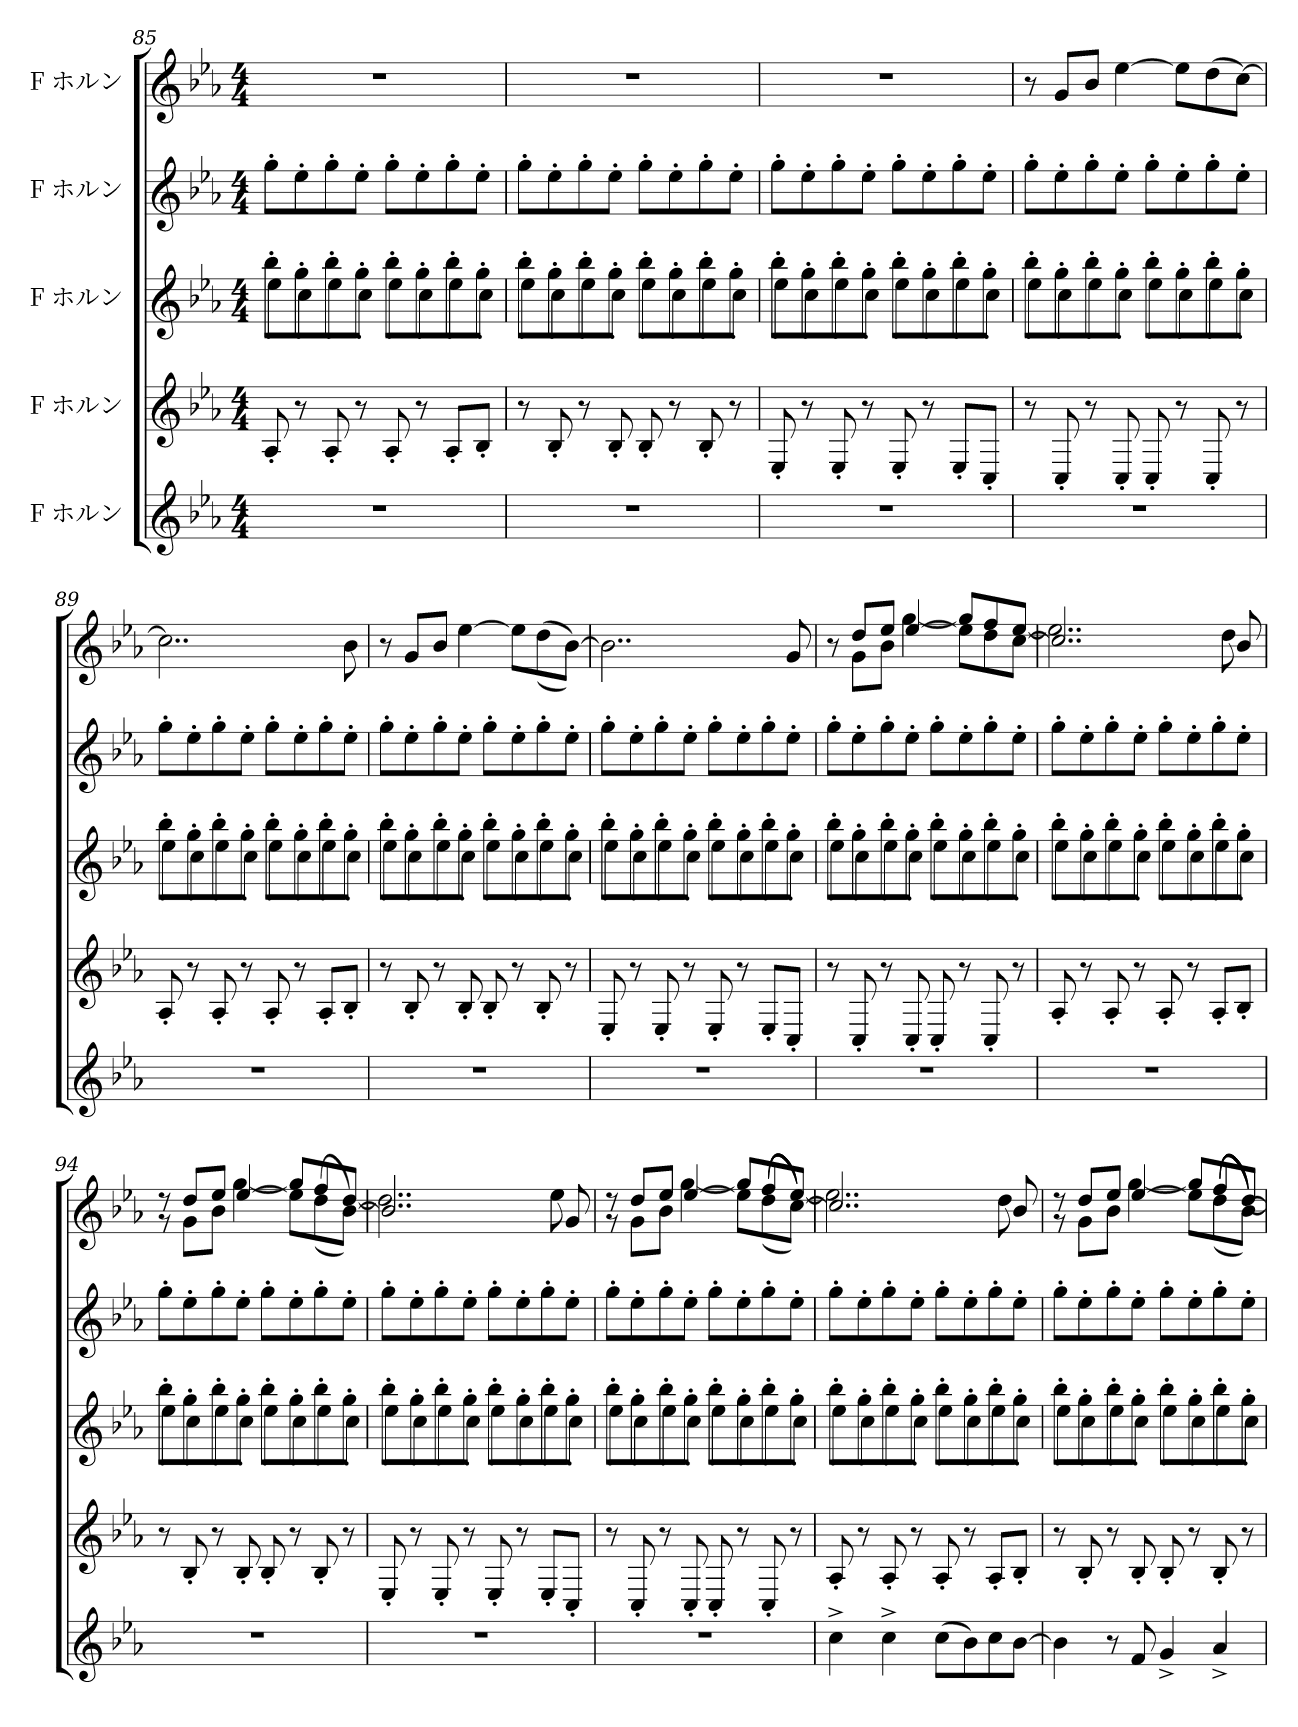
**kern	**kern	**kern	**kern	**kern
*part5	*part4	*part3	*part2	*part1
*staff5	*staff4	*staff3	*staff2	*staff1
*I"F ホルン	*I"F ホルン	*I"F ホルン	*I"F ホルン	*I"F ホルン
*clefG2	*clefG2	*clefG2	*clefG2	*clefG2
*ITrd4c7	*ITrd4c7	*ITrd4c7	*ITrd4c7	*ITrd4c7
*k[b-e-a-d-]	*k[b-e-a-d-]	*k[b-e-a-d-]	*k[b-e-a-d-]	*k[b-e-a-d-]
*M4/4	*M4/4	*M4/4	*M4/4	*M4/4
=85	=85	=85	=85	=85
*	*	*^	*	*
1r	8D-'/	8ee-'\L	8a-'\L	8cc'\L	1r
.	8r	8cc'\	8f'\	8a-'\	.
.	8D-'/	8ee-'\	8a-'\	8cc'\	.
.	8r	8cc'\J	8f'\J	8a-'\J	.
.	8D-'/	8ee-'\L	8a-'\L	8cc'\L	.
.	8r	8cc'\	8f'\	8a-'\	.
.	8D-'/L	8ee-'\	8a-'\	8cc'\	.
.	8E-'/J	8cc'\J	8f'\J	8a-'\J	.
=86	=86	=86	=86	=86	=86
1r	8r	8ee-'\L	8a-'\L	8cc'\L	1r
.	8E-'/	8cc'\	8f'\	8a-'\	.
.	8r	8ee-'\	8a-'\	8cc'\	.
.	8E-'/	8cc'\J	8f'\J	8a-'\J	.
.	8E-'/	8ee-'\L	8a-'\L	8cc'\L	.
.	8r	8cc'\	8f'\	8a-'\	.
.	8E-'/	8ee-'\	8a-'\	8cc'\	.
.	8r	8cc'\J	8f'\J	8a-'\J	.
!!LO:PB:g=z
=87	=87	=87	=87	=87	=87
1r	8AA-'/	8ee-'\L	8a-'\L	8cc'\L	1r
.	8r	8cc'\	8f'\	8a-'\	.
.	8AA-'/	8ee-'\	8a-'\	8cc'\	.
.	8r	8cc'\J	8f'\J	8a-'\J	.
.	8AA-'/	8ee-'\L	8a-'\L	8cc'\L	.
.	8r	8cc'\	8f'\	8a-'\	.
.	8AA-'/L	8ee-'\	8a-'\	8cc'\	.
.	8FF'/J	8cc'\J	8f'\J	8a-'\J	.
=88	=88	=88	=88	=88	=88
1r	8r	8ee-'\L	8a-'\L	8cc'\L	8r
.	8FF'/	8cc'\	8f'\	8a-'\	8c/L
.	8r	8ee-'\	8a-'\	8cc'\	8e-/J
.	8FF'/	8cc'\J	8f'\J	8a-'\J	[4a-\
.	8FF'/	8ee-'\L	8a-'\L	8cc'\L	.
.	8r	8cc'\	8f'\	8a-'\	8a-\L]
.	8FF'/	8ee-'\	8a-'\	8cc'\	(8g\
.	8r	8cc'\J	8f'\J	8a-'\J	[8f\J)
=89	=89	=89	=89	=89	=89
1r	8D-'/	8ee-'\L	8a-'\L	8cc'\L	2..f\]
.	8r	8cc'\	8f'\	8a-'\	.
.	8D-'/	8ee-'\	8a-'\	8cc'\	.
.	8r	8cc'\J	8f'\J	8a-'\J	.
.	8D-'/	8ee-'\L	8a-'\L	8cc'\L	.
.	8r	8cc'\	8f'\	8a-'\	.
.	8D-'/L	8ee-'\	8a-'\	8cc'\	.
.	8E-'/J	8cc'\J	8f'\J	8a-'\J	8e-\
!!LO:LB:g=z
=90	=90	=90	=90	=90	=90
1r	8r	8ee-'\L	8a-'\L	8cc'\L	8r
.	8E-'/	8cc'\	8f'\	8a-'\	8c/L
.	8r	8ee-'\	8a-'\	8cc'\	8e-/J
.	8E-'/	8cc'\J	8f'\J	8a-'\J	[4a-\
.	8E-'/	8ee-'\L	8a-'\L	8cc'\L	.
.	8r	8cc'\	8f'\	8a-'\	8a-\L]
.	8E-'/	8ee-'\	8a-'\	8cc'\	((8g\
.	8r	8cc'\J	8f'\J	8a-'\J	[8e-\J))
=91	=91	=91	=91	=91	=91
1r	8AA-'/	8ee-'\L	8a-'\L	8cc'\L	2..e-\]
.	8r	8cc'\	8f'\	8a-'\	.
.	8AA-'/	8ee-'\	8a-'\	8cc'\	.
.	8r	8cc'\J	8f'\J	8a-'\J	.
.	8AA-'/	8ee-'\L	8a-'\L	8cc'\L	.
.	8r	8cc'\	8f'\	8a-'\	.
.	8AA-'/L	8ee-'\	8a-'\	8cc'\	.
.	8FF'/J	8cc'\J	8f'\J	8a-'\J	8c/
=92	=92	=92	=92	=92	=92
*	*	*	*	*	*^
1r	8r	8ee-'\L	8a-'\L	8cc'\L	8r	8ryy
.	8FF'/	8cc'\	8f'\	8a-'\	8c\L	8g/L
.	8r	8ee-'\	8a-'\	8cc'\	8e-\J	8a-/J
.	8FF'/	8cc'\J	8f'\J	8a-'\J	[4a-/	[4cc\
.	8FF'/	8ee-'\L	8a-'\L	8cc'\L	.	.
.	8r	8cc'\	8f'\	8a-'\	8a-\L]	8cc/L]
.	8FF'/	8ee-'\	8a-'\	8cc'\	8g\	8b-/
.	8r	8cc'\J	8f'\J	8a-'\J	[8f\J	[8a-/J
!!LO:PB:g=z	!!
=93	=93	=93	=93	=93	=93	=93
1r	8D-'/	8ee-'\L	8a-'\L	8cc'\L	2..f/]	2..a-\]
.	8r	8cc'\	8f'\	8a-'\	.	.
.	8D-'/	8ee-'\	8a-'\	8cc'\	.	.
.	8r	8cc'\J	8f'\J	8a-'\J	.	.
.	8D-'/	8ee-'\L	8a-'\L	8cc'\L	.	.
.	8r	8cc'\	8f'\	8a-'\	.	.
.	8D-'/L	8ee-'\	8a-'\	8cc'\	.	.
.	8E-'/J	8cc'\J	8f'\J	8a-'\J	8e-/	8g\
=94	=94	=94	=94	=94	=94	=94
1r	8r	8ee-'\L	8a-'\L	8cc'\L	8r	8r
.	8E-'/	8cc'\	8f'\	8a-'\	8c\L	8g/L
.	8r	8ee-'\	8a-'\	8cc'\	8e-\J	8a-/J
.	8E-'/	8cc'\J	8f'\J	8a-'\J	[4a-/	[4cc\
.	8E-'/	8ee-'\L	8a-'\L	8cc'\L	.	.
.	8r	8cc'\	8f'\	8a-'\	8a-\L]	8cc/L]
.	8E-'/	8ee-'\	8a-'\	8cc'\	((8g\	8b-/
.	8r	8cc'\J	8f'\J	8a-'\J	[8e-\J))	[8g/J
=95	=95	=95	=95	=95	=95	=95
1r	8AA-'/	8ee-'\L	8a-'\L	8cc'\L	2..e-/]	2..g\]
.	8r	8cc'\	8f'\	8a-'\	.	.
.	8AA-'/	8ee-'\	8a-'\	8cc'\	.	.
.	8r	8cc'\J	8f'\J	8a-'\J	.	.
.	8AA-'/	8ee-'\L	8a-'\L	8cc'\L	.	.
.	8r	8cc'\	8f'\	8a-'\	.	.
.	8AA-'/L	8ee-'\	8a-'\	8cc'\	.	.
.	8FF'/J	8cc'\J	8f'\J	8a-'\J	8c/	8a-\
!!LO:LB:g=z	!!
=96	=96	=96	=96	=96	=96	=96
1r	8r	8ee-'\L	8a-'\L	8cc'\L	8r	8r
.	8FF'/	8cc'\	8f'\	8a-'\	8c\L	8g/L
.	8r	8ee-'\	8a-'\	8cc'\	8e-\J	8a-/J
.	8FF'/	8cc'\J	8f'\J	8a-'\J	[4a-/	[4cc\
.	8FF'/	8ee-'\L	8a-'\L	8cc'\L	.	.
.	8r	8cc'\	8f'\	8a-'\	8a-\L]	8cc/L]
.	8FF'/	8ee-'\	8a-'\	8cc'\	((((8g\	8b-/
.	8r	8cc'\J	8f'\J	8a-'\J	[8f\J))))	[8a-/J
=97	=97	=97	=97	=97	=97	=97
4f^\	8D-'/	8ee-'\L	8a-'\L	8cc'\L	2..f/]	2..a-\]
.	8r	8cc'\	8f'\	8a-'\	.	.
4f^\	8D-'/	8ee-'\	8a-'\	8cc'\	.	.
.	8r	8cc'\J	8f'\J	8a-'\J	.	.
(8f\L	8D-'/	8ee-'\L	8a-'\L	8cc'\L	.	.
8e-\)	8r	8cc'\	8f'\	8a-'\	.	.
8f\	8D-'/L	8ee-'\	8a-'\	8cc'\	.	.
[8e-\J	8E-'/J	8cc'\J	8f'\J	8a-'\J	8e-/	8g\
=98	=98	=98	=98	=98	=98	=98
4e-\]	8r	8ee-'\L	8a-'\L	8cc'\L	8r	8r
.	8E-'/	8cc'\	8f'\	8a-'\	8c\L	8g/L
8r	8r	8ee-'\	8a-'\	8cc'\	8e-\J	8a-/J
8B-/	8E-'/	8cc'\J	8f'\J	8a-'\J	[4a-/	[4cc\
4c^/	8E-'/	8ee-'\L	8a-'\L	8cc'\L	.	.
.	8r	8cc'\	8f'\	8a-'\	8a-\L]	8cc/L]
4d-^/	8E-'/	8ee-'\	8a-'\	8cc'\	((((8g\	8b-/
.	8r	8cc'\J	8f'\J	8a-'\J	[8e-\J))))	[8g/J
*	*	*v	*v	*	*v	*v
=	=	=	=	=
*-	*-	*-	*-	*-
